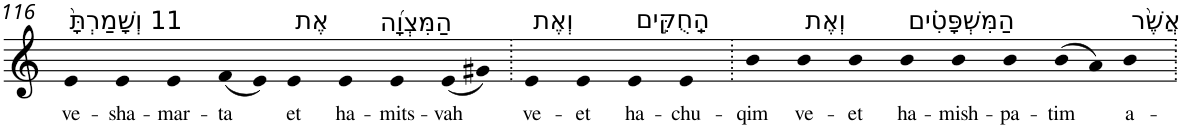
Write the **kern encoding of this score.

**kern	**text
*part1	*part1
*staff1	*staff1
*I"Piano	*
*I'Pno	*
!!LO:PB:g=z
*clefG2	*
*k[]	*
=116	=116
!LO:TX:a:t=11 וְשָׁמַרְתָּ֨	!
!	!LO:LY:b
4e	ve-
!	!LO:LY:b
4e	-sha-
!	!LO:LY:b
4e	-mar-
!	!LO:LY:b
(8f	-ta
8e)	.
!LO:TX:a:t=אֶת	!
!	!LO:LY:b
4e	et
!LO:TX:a:t=הַמִּצְוָ֜ה	!
!	!LO:LY:b
4e	ha-
!	!LO:LY:b
4e	-mits-
!	!LO:LY:b
(8e	-vah
8g#X)	.
=117.	=117.
!LO:TX:a:t=וְאֶת	!
!	!LO:LY:b
4e	ve-
!	!LO:LY:b
4e	-et
!LO:TX:a:t=הַֽחֻקִּ֣ים	!
!	!LO:LY:b
4e	ha-
!	!LO:LY:b
4e	-chu-
=118.	=118.
!	!LO:LY:b
4b	-qim
!LO:TX:a:t=וְאֶת	!
!	!LO:LY:b
4b	ve-
!	!LO:LY:b
4b	-et
!LO:TX:a:t=הַמִּשְׁפָּטִ֗ים	!
!	!LO:LY:b
4b	ha-
!	!LO:LY:b
4b	-mish-
!	!LO:LY:b
4b	-pa-
!	!LO:LY:b
(8b	-tim
8a)	.
!LO:TX:a:t=אֲשֶׁ֨ר	!
!	!LO:LY:b
4b	a-
=.	=.
*-	*-
